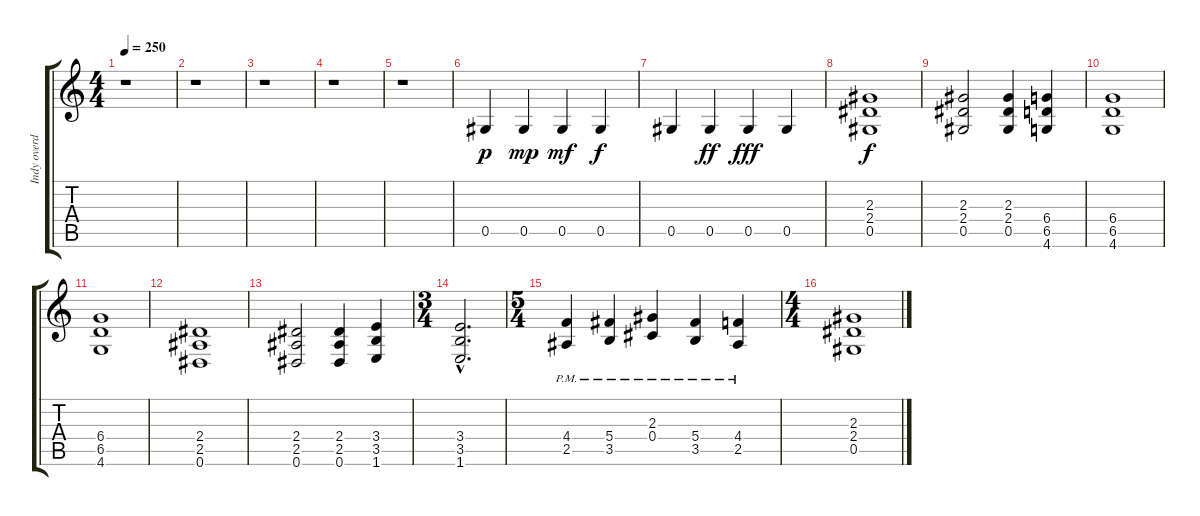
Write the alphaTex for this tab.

\track ("Indy overdrive" "Indy overd") {instrument distortionguitar}
\staff {score tabs}
\tuning (Eb4 Bb3 Gb3 Db3 Ab2 Eb2) {hide}
\ts (4 4)
\tempo 250
\clef g2
\ks c
r.1{dy f} |
r.1 |
r.1 |
r.1 |
r.1 |
0.5.4{dy p} 0.5.4{dy mp} 0.5.4{dy mf} 0.5.4{dy f} |
0.5.4 0.5.4{dy ff} 0.5.4{dy fff} 0.5.4 |
(2.3 2.4 0.5).1{dy f} |
(2.3 2.4 0.5).2 (2.3 2.4 0.5).4 (6.4 6.5 4.6).4 |
(6.4 6.5 4.6).1 |
(6.4 6.5 4.6).1 |
(2.4 2.5 0.6).1 |
(2.4 2.5 0.6).2 (2.4 2.5 0.6).4 (3.4 3.5 1.6).4 |
\ts (3 4)
(3.4{hac} 3.5{hac} 1.6{hac}).2{d} |
\ts (5 4)
(4.4{pm} 2.5{pm}).4 (5.4{pm} 3.5{pm}).4 (2.3{pm} 0.4{pm}).4 (5.4{pm} 3.5{pm}).4 (4.4{pm} 2.5{pm}).4 |
\ts (4 4)
(2.3 2.4 0.5).1
